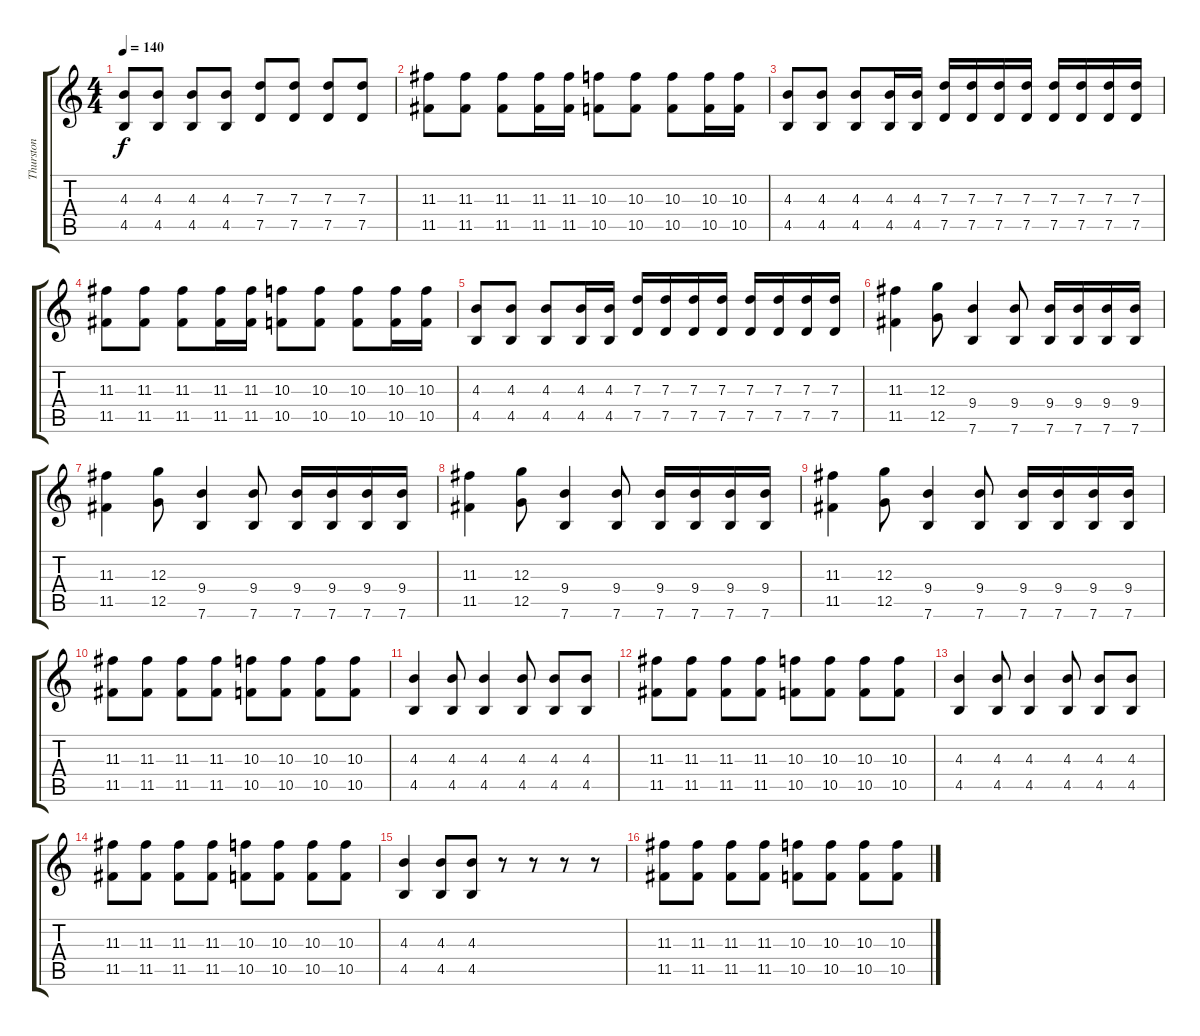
\track ("Thurston" "Thurston") {instrument distortionguitar}
\staff {score tabs}
\tuning (E4 B3 G3 D3 G2 E2) {hide}
\ts (4 4)
\tempo 140
\clef g2
\ks c
(4.3 4.5).8{dy f} (4.3 4.5).8 (4.3 4.5).8 (4.3 4.5).8 (7.3 7.5).8 (7.3 7.5).8 (7.3 7.5).8 (7.3 7.5).8 |
(11.3 11.5).8 (11.3 11.5).8 (11.3 11.5).8 (11.3 11.5).16 (11.3 11.5).16 (10.3 10.5).8 (10.3 10.5).8 (10.3 10.5).8 (10.3 10.5).16 (10.3 10.5).16 |
(4.3 4.5).8 (4.3 4.5).8 (4.3 4.5).8 (4.3 4.5).16 (4.3 4.5).16 (7.3 7.5).16 (7.3 7.5).16 (7.3 7.5).16 (7.3 7.5).16 (7.3 7.5).16 (7.3 7.5).16 (7.3 7.5).16 (7.3 7.5).16 |
(11.3 11.5).8 (11.3 11.5).8 (11.3 11.5).8 (11.3 11.5).16 (11.3 11.5).16 (10.3 10.5).8 (10.3 10.5).8 (10.3 10.5).8 (10.3 10.5).16 (10.3 10.5).16 |
(4.3 4.5).8 (4.3 4.5).8 (4.3 4.5).8 (4.3 4.5).16 (4.3 4.5).16 (7.3 7.5).16 (7.3 7.5).16 (7.3 7.5).16 (7.3 7.5).16 (7.3 7.5).16 (7.3 7.5).16 (7.3 7.5).16 (7.3 7.5).16 |
(11.3 11.5).4 (12.3 12.5).8 (9.4 7.6).4 (9.4 7.6).8 (9.4 7.6).16 (9.4 7.6).16 (9.4 7.6).16 (9.4 7.6).16 |
(11.3 11.5).4 (12.3 12.5).8 (9.4 7.6).4 (9.4 7.6).8 (9.4 7.6).16 (9.4 7.6).16 (9.4 7.6).16 (9.4 7.6).16 |
(11.3 11.5).4 (12.3 12.5).8 (9.4 7.6).4 (9.4 7.6).8 (9.4 7.6).16 (9.4 7.6).16 (9.4 7.6).16 (9.4 7.6).16 |
(11.3 11.5).4 (12.3 12.5).8 (9.4 7.6).4 (9.4 7.6).8 (9.4 7.6).16 (9.4 7.6).16 (9.4 7.6).16 (9.4 7.6).16 |
(11.3 11.5).8 (11.3 11.5).8 (11.3 11.5).8 (11.3 11.5).8 (10.3 10.5).8 (10.3 10.5).8 (10.3 10.5).8 (10.3 10.5).8 |
(4.3 4.5).4 (4.3 4.5).8 (4.3 4.5).4 (4.3 4.5).8 (4.3 4.5).8 (4.3 4.5).8 |
(11.3 11.5).8 (11.3 11.5).8 (11.3 11.5).8 (11.3 11.5).8 (10.3 10.5).8 (10.3 10.5).8 (10.3 10.5).8 (10.3 10.5).8 |
(4.3 4.5).4 (4.3 4.5).8 (4.3 4.5).4 (4.3 4.5).8 (4.3 4.5).8 (4.3 4.5).8 |
(11.3 11.5).8 (11.3 11.5).8 (11.3 11.5).8 (11.3 11.5).8 (10.3 10.5).8 (10.3 10.5).8 (10.3 10.5).8 (10.3 10.5).8 |
(4.3 4.5).4 (4.3 4.5).8 (4.3 4.5).8 r.8 r.8 r.8 r.8 |
(11.3 11.5).8 (11.3 11.5).8 (11.3 11.5).8 (11.3 11.5).8 (10.3 10.5).8 (10.3 10.5).8 (10.3 10.5).8 (10.3 10.5).8
